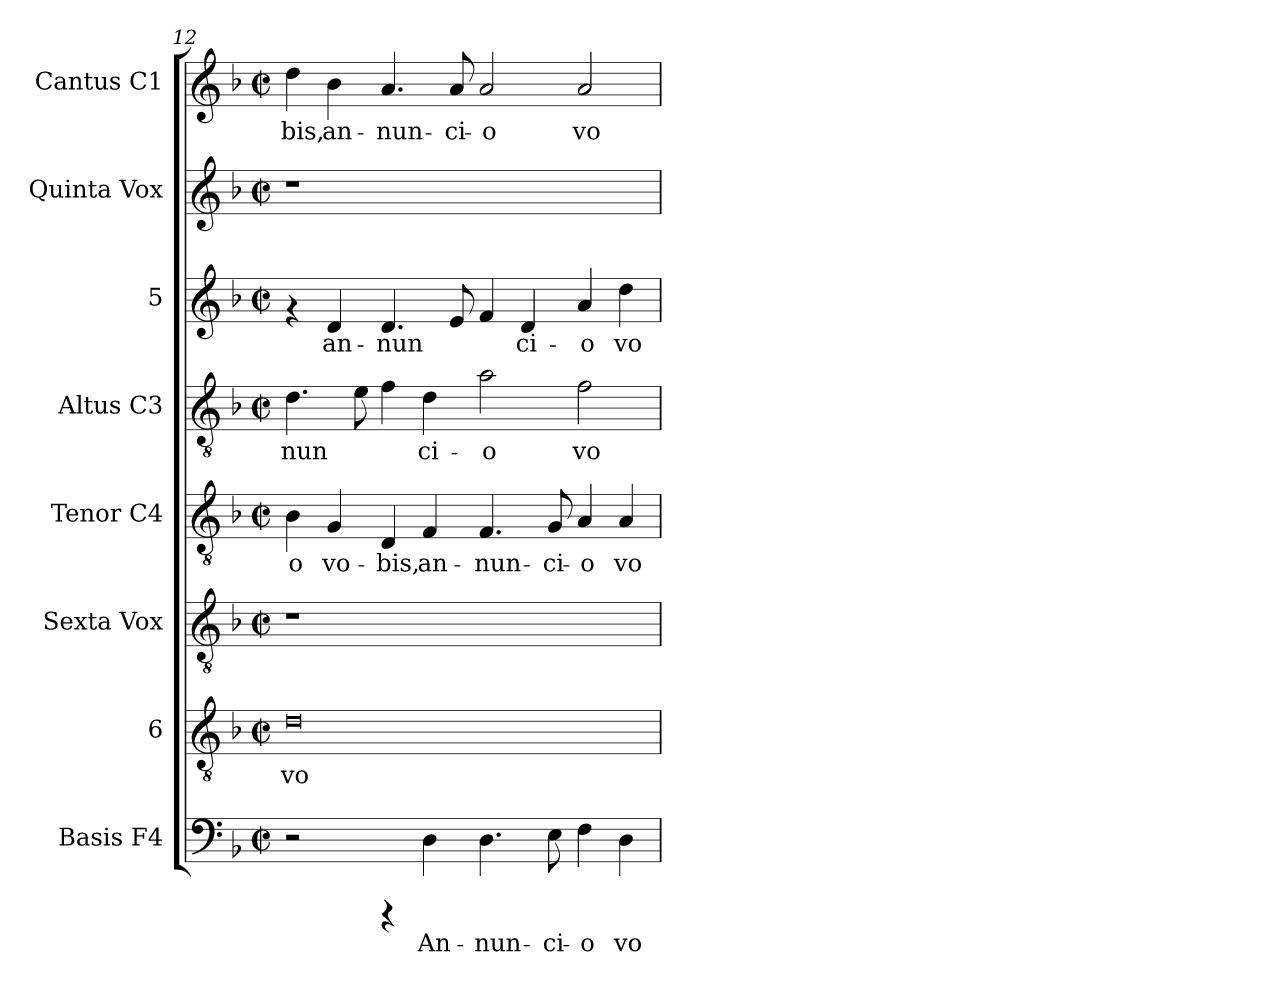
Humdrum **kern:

**kern	**text	**kern	**text	**kern	**kern	**text	**kern	**text	**kern	**text	**kern	**kern	**text
*part8	*part8	*part7	*part7	*part6	*part5	*part5	*part4	*part4	*part3	*part3	*part2	*part1	*part1
*staff8	*staff8	*staff7	*staff7	*staff6	*staff5	*staff5	*staff4	*staff4	*staff3	*staff3	*staff2	*staff1	*staff1
*I"Basis  F4	*	*I"6	*	*I"Sexta  Vox	*I"Tenor  C4	*	*I"Altus  C3	*	*I"5	*	*I"Quinta  Vox	*I"Cantus  C1	*
*I'B	*	*	*	*	*I'T	*	*I'A	*	*	*	*	*I'C	*
*clefF4	*	*clefGv2	*	*clefGv2	*clefGv2	*	*clefGv2	*	*clefG2	*	*clefG2	*clefG2	*
*k[b-]	*	*k[b-]	*	*k[b-]	*k[b-]	*	*k[b-]	*	*k[b-]	*	*k[b-]	*k[b-]	*
*F:	*	*F:	*	*F:	*F:	*	*F:	*	*F:	*	*F:	*F:	*
*M2/2	*	*M2/2	*	*M2/2	*M2/2	*	*M2/2	*	*M2/2	*	*M2/2	*M2/2	*
*met(c|)	*	*met(c|)	*	*met(c|)	*met(c|)	*	*met(c|)	*	*met(c|)	*	*met(c|)	*met(c|)	*
=12	=12	=12	=12	=12	=12	=12	=12	=12	=12	=12	=12	=12	=12
!	!	!	!LO:LY:b:cj	!	!	!LO:LY:b:cj	!	!LO:LY:b:cj	!	!	!	!	!LO:LY:b:cj
2r	.	0d	vo-	1r	4B-\	-o	4.d\	-nun-	4rf	.	1r	4dd\	-bis,
!	!	!	!	!	!	!LO:LY:b:cj	!	!	!	!LO:LY:b:cj	!	!	!LO:LY:b:cj
.	.	.	.	.	4G/	vo-	.	.	4d/	an-	.	4b-\	an-
!	!	!	!	!	!	!	!	!LO:LY:b:cj	!	!	!	!	!
.	.	.	.	.	.	.	8e\	--	.	.	.	.	.
!	!	!	!	!	!	!LO:LY:b:cj	!	!LO:LY:b:cj	!	!LO:LY:b:cj	!	!	!LO:LY:b:cj
4rCCC	.	.	.	.	4D/	-bis,	4f\	--	4.d/	-nun-	.	4.a/	-nun-
!	!LO:LY:b:cj	!	!	!	!	!LO:LY:b:cj	!	!LO:LY:b:cj	!	!	!	!	!
4D\	An-	.	.	.	4F/	an-	4d\	-ci-	.	.	.	.	.
!	!	!	!	!	!	!	!	!	!	!LO:LY:b:cj	!	!	!LO:LY:b:cj
.	.	.	.	.	.	.	.	.	8e/	--	.	8a/	-ci-
!	!LO:LY:b:cj	!	!	!	!	!LO:LY:b:cj	!	!LO:LY:b:cj	!	!LO:LY:b:cj	!	!	!LO:LY:b:cj
4.D\	-nun-	.	.	1ryy	4.F/	-nun-	2a\	-o	4f/	--	1ryy	2a/	-o
!	!	!	!	!	!	!	!	!	!	!LO:LY:b:cj	!	!	!
.	.	.	.	.	.	.	.	.	4d/	-ci-	.	.	.
!	!LO:LY:b:cj	!	!	!	!	!LO:LY:b:cj	!	!	!	!	!	!	!
8E\	-ci-	.	.	.	8G/	-ci-	.	.	.	.	.	.	.
!	!LO:LY:b:cj	!	!	!	!	!LO:LY:b:cj	!	!LO:LY:b:cj	!	!LO:LY:b:cj	!	!	!LO:LY:b:cj
4F\	-o	.	.	.	4A/	-o	2f\	vo-	4a/	-o	.	2a/	vo-
!	!LO:LY:b:cj	!	!	!	!	!LO:LY:b:cj	!	!	!	!LO:LY:b:cj	!	!	!
4D\	vo-	.	.	.	4A/	vo-	.	.	4dd\	vo-	.	.	.
=	=	=	=	=	=	=	=	=	=	=	=	=	=
*-	*-	*-	*-	*-	*-	*-	*-	*-	*-	*-	*-	*-	*-
